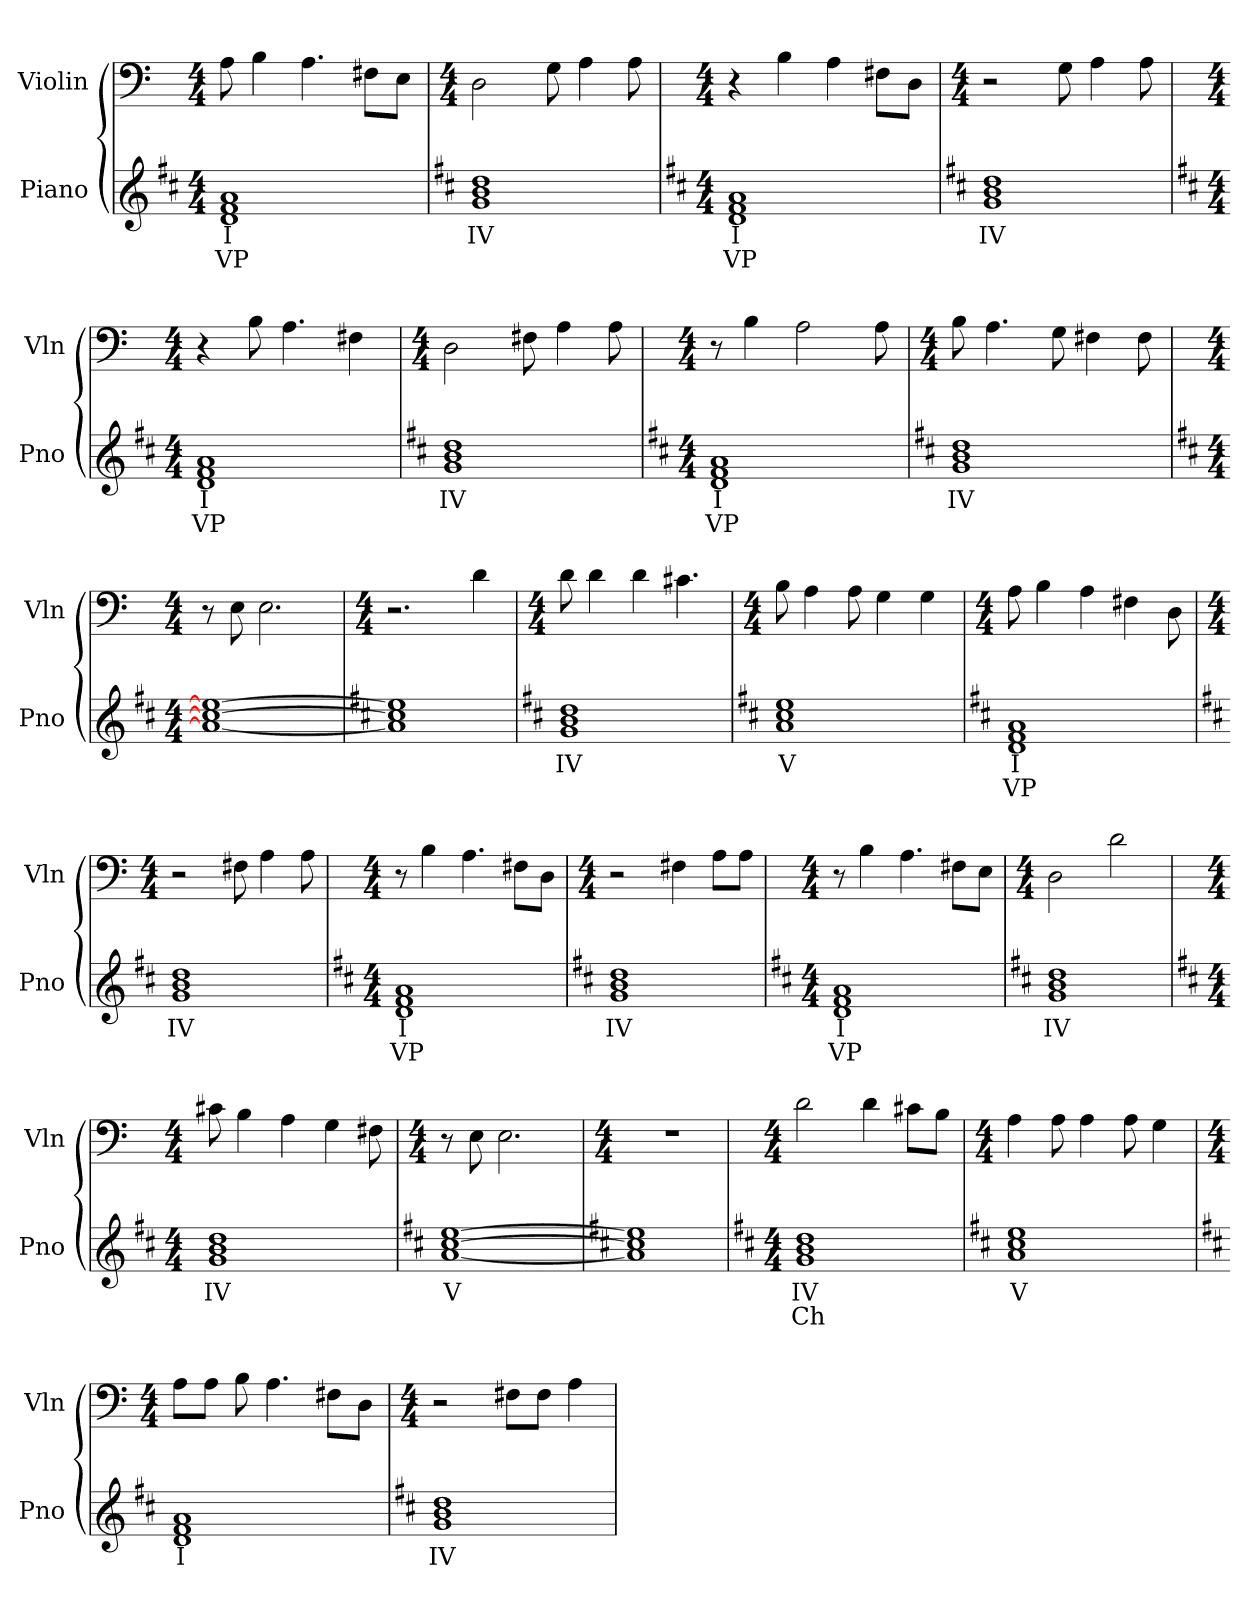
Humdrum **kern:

**kern	**text	**text	**kern
*part2	*part2	*part2	*part1
*staff2	*staff2	*staff2	*staff1
*I"Piano	*	*	*I"Violin
*I'Pno	*	*	*I'Vln
*k[f#c#]	*	*	*
*D:	*	*	*
*M4/4	*	*	*M4/4
=	=	=	=
1d 1f# 1a	I	VP	8A
.	.	.	4B
.	.	.	4.A
.	.	.	8F#XL
.	.	.	8EJ
=	=	=	=
*k[f#c#]	*	*	*
*D:	*	*	*
*	*	*	*M4/4
1g 1b 1dd	IV	.	2D
.	.	.	8G
.	.	.	4A
.	.	.	8A
=	=	=	=
*k[f#c#]	*	*	*
*D:	*	*	*
*M4/4	*	*	*M4/4
1d 1f# 1a	I	VP	4r
.	.	.	4B
.	.	.	4A
.	.	.	8F#XL
.	.	.	8DJ
=	=	=	=
*k[f#c#]	*	*	*
*D:	*	*	*
*	*	*	*M4/4
1g 1b 1dd	IV	.	2r
.	.	.	8G
.	.	.	4A
.	.	.	8A
=	=	=	=
*k[f#c#]	*	*	*
*D:	*	*	*
*M4/4	*	*	*M4/4
1d 1f# 1a	I	VP	4r
.	.	.	8B
.	.	.	4.A
.	.	.	4F#X
=	=	=	=
*k[f#c#]	*	*	*
*D:	*	*	*
*	*	*	*M4/4
1g 1b 1dd	IV	.	2D
.	.	.	8F#X
.	.	.	4A
.	.	.	8A
=	=	=	=
*k[f#c#]	*	*	*
*D:	*	*	*
*M4/4	*	*	*M4/4
1d 1f# 1a	I	VP	8r
.	.	.	4B
.	.	.	2A
.	.	.	8A
=	=	=	=
*k[f#c#]	*	*	*
*D:	*	*	*
*	*	*	*M4/4
1g 1b 1dd	IV	.	8B
.	.	.	4.A
.	.	.	8G
.	.	.	4F#X
.	.	.	8F#
=	=	=	=
*k[f#c#]	*	*	*
*D:	*	*	*
*M4/4	*	*	*M4/4
1a_ 1cc#_ 1ee_	.	.	8r
.	.	.	8E
.	.	.	2.E
=	=	=	=
*k[f#c#]	*	*	*
*D:	*	*	*
*	*	*	*M4/4
1a] 1cc#] 1ee]	.	.	2.r
.	.	.	4d
=	=	=	=
*k[f#c#]	*	*	*
*D:	*	*	*
*	*	*	*M4/4
1g 1b 1dd	IV	.	8d
.	.	.	4d
.	.	.	4d
.	.	.	4.c#X
=	=	=	=
*k[f#c#]	*	*	*
*D:	*	*	*
*	*	*	*M4/4
1a 1cc# 1ee	V	.	8B
.	.	.	4A
.	.	.	8A
.	.	.	4G
.	.	.	4G
=	=	=	=
*k[f#c#]	*	*	*
*D:	*	*	*
*	*	*	*M4/4
1d 1f# 1a	I	VP	8A
.	.	.	4B
.	.	.	4A
.	.	.	4F#X
.	.	.	8D
=	=	=	=
*k[f#c#]	*	*	*
*D:	*	*	*
*	*	*	*M4/4
1g 1b 1dd	IV	.	2r
.	.	.	8F#X
.	.	.	4A
.	.	.	8A
=	=	=	=
*k[f#c#]	*	*	*
*D:	*	*	*
*M4/4	*	*	*M4/4
1d 1f# 1a	I	VP	8r
.	.	.	4B
.	.	.	4.A
.	.	.	8F#XL
.	.	.	8DJ
=	=	=	=
*k[f#c#]	*	*	*
*D:	*	*	*
*	*	*	*M4/4
1g 1b 1dd	IV	.	2r
.	.	.	4F#X
.	.	.	8AL
.	.	.	8AJ
=	=	=	=
*k[f#c#]	*	*	*
*D:	*	*	*
*M4/4	*	*	*M4/4
1d 1f# 1a	I	VP	8r
.	.	.	4B
.	.	.	4.A
.	.	.	8F#XL
.	.	.	8EJ
=	=	=	=
*k[f#c#]	*	*	*
*D:	*	*	*
*	*	*	*M4/4
1g 1b 1dd	IV	.	2D
.	.	.	2d
=	=	=	=
*k[f#c#]	*	*	*
*D:	*	*	*
*M4/4	*	*	*M4/4
1g 1b 1dd	IV	.	8c#X
.	.	.	4B
.	.	.	4A
.	.	.	4G
.	.	.	8F#X
=	=	=	=
*k[f#c#]	*	*	*
*D:	*	*	*
*	*	*	*M4/4
[1a [1cc# [1ee	V	.	8r
.	.	.	8E
.	.	.	2.E
=	=	=	=
*k[f#c#]	*	*	*
*D:	*	*	*
*	*	*	*M4/4
1a] 1cc#] 1ee]	.	.	1r
=	=	=	=
*k[f#c#]	*	*	*
*D:	*	*	*
*M4/4	*	*	*M4/4
1g 1b 1dd	IV	Ch	2d
.	.	.	4d
.	.	.	8c#XL
.	.	.	8BJ
=	=	=	=
*k[f#c#]	*	*	*
*D:	*	*	*
*	*	*	*M4/4
1a 1cc# 1ee	V	.	4A
.	.	.	8A
.	.	.	4A
.	.	.	8A
.	.	.	4G
=	=	=	=
*k[f#c#]	*	*	*
*D:	*	*	*
*	*	*	*M4/4
1d 1f# 1a	I	.	8AL
.	.	.	8AJ
.	.	.	8B
.	.	.	4.A
.	.	.	8F#XL
.	.	.	8DJ
=	=	=	=
*k[f#c#]	*	*	*
*D:	*	*	*
*	*	*	*M4/4
1g 1b 1dd	IV	.	2r
.	.	.	8F#XL
.	.	.	8F#J
.	.	.	4A
=	=	=	=
*-	*-	*-	*-
